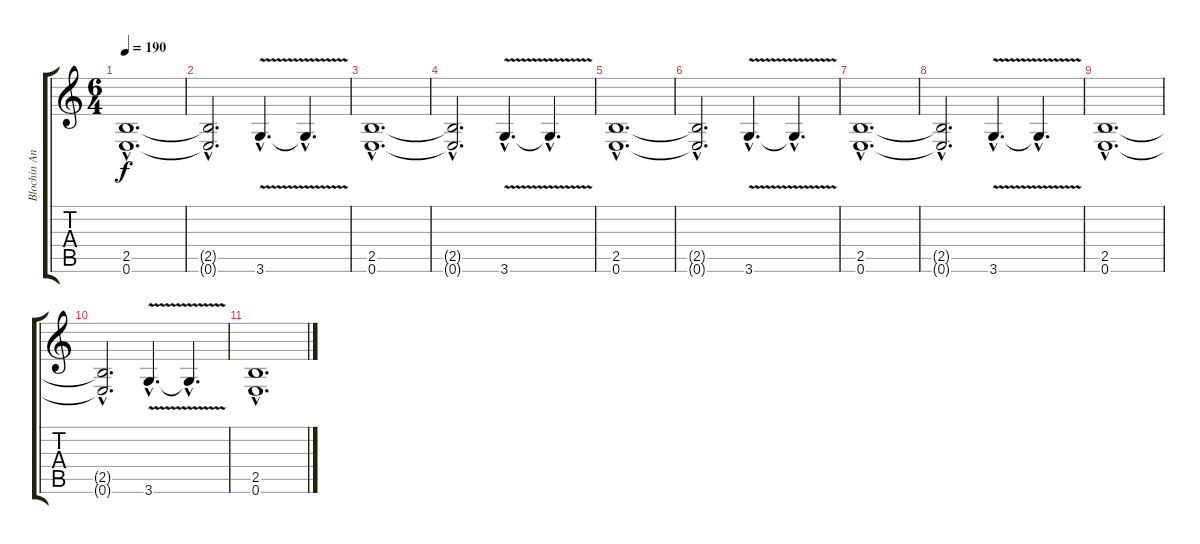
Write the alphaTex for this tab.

\track ("Blochin Anton guitar" "Blochin An") {instrument overdrivenguitar}
\staff {score tabs}
\tuning (E4 B3 G3 D3 A2 E2) {hide}
\ts (6 4)
\tempo 190
\clef g2
\ks c
(2.5{hac} 0.6{hac}).1{d dy f} |
(2.5{hac t} 0.6{hac t}).2{d} 3.6{v hac}.4{d} 3.6{hac t}.4{d} |
(2.5{hac} 0.6{hac}).1{d} |
(2.5{hac t} 0.6{hac t}).2{d} 3.6{v hac}.4{d} 3.6{hac t}.4{d} |
(2.5{hac} 0.6{hac}).1{d} |
(2.5{hac t} 0.6{hac t}).2{d} 3.6{v hac}.4{d} 3.6{hac t}.4{d} |
(2.5{hac} 0.6{hac}).1{d} |
(2.5{hac t} 0.6{hac t}).2{d} 3.6{v hac}.4{d} 3.6{hac t}.4{d} |
(2.5{hac} 0.6{hac}).1{d} |
(2.5{hac t} 0.6{hac t}).2{d} 3.6{v hac}.4{d} 3.6{hac t}.4{d} |
(2.5{hac} 0.6{hac}).1{d}
